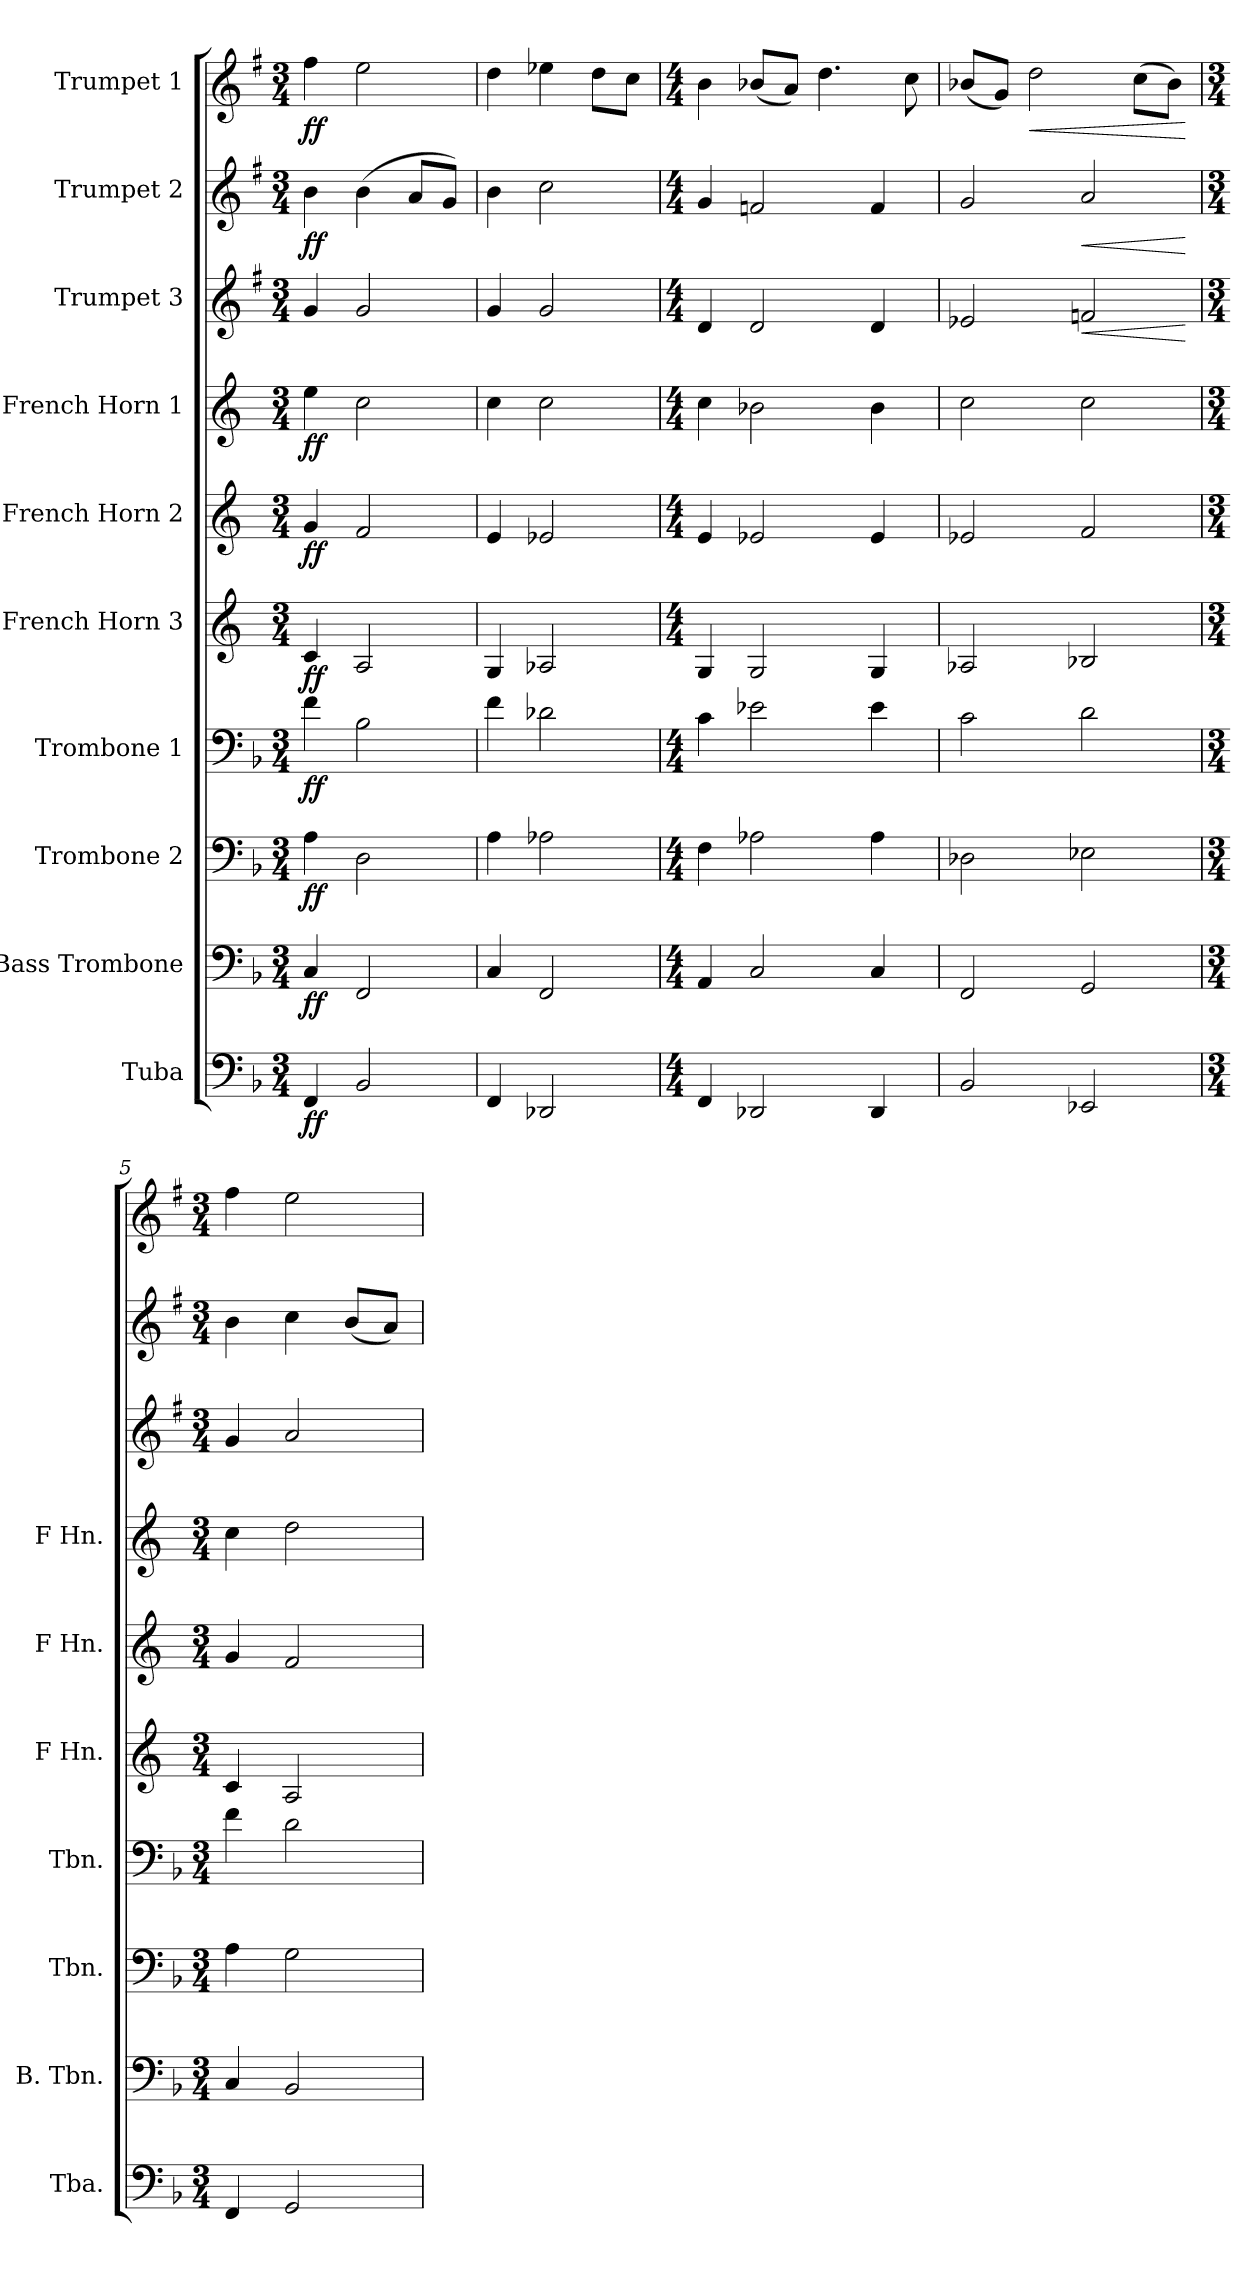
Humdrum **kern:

**kern	**dynam	**kern	**dynam	**kern	**dynam	**kern	**dynam	**kern	**dynam	**kern	**dynam	**kern	**dynam	**kern	**dynam	**kern	**dynam	**kern	**dynam
*part10	*part10	*part9	*part9	*part8	*part8	*part7	*part7	*part6	*part6	*part5	*part5	*part4	*part4	*part3	*part3	*part2	*part2	*part1	*part1
*staff10	*staff10	*staff9	*staff9	*staff8	*staff8	*staff7	*staff7	*staff6	*staff6	*staff5	*staff5	*staff4	*staff4	*staff3	*staff3	*staff2	*staff2	*staff1	*staff1
*I"Tuba	*	*I"Bass Trombone	*	*I"Trombone 2	*	*I"Trombone 1	*	*I"French Horn 3	*	*I"French Horn 2	*	*I"French Horn 1	*	*I"Trumpet 3	*	*I"Trumpet 2	*	*I"Trumpet 1	*
*I'Tba.	*	*I'B. Tbn.	*	*I'Tbn.	*	*I'Tbn.	*	*I'F Hn.	*	*I'F Hn.	*	*I'F Hn.	*	*	*	*	*	*	*
*clefF4	*	*clefF4	*	*clefF4	*	*clefF4	*	*clefG2	*	*clefG2	*	*clefG2	*	*clefG2	*	*clefG2	*	*clefG2	*
*	*	*	*	*	*	*	*	*ITrd4c7	*	*ITrd4c7	*	*ITrd4c7	*	*ITrd1c2	*	*ITrd1c2	*	*ITrd1c2	*
*k[b-]	*	*k[b-]	*	*k[b-]	*	*k[b-]	*	*k[b-]	*	*k[b-]	*	*k[b-]	*	*k[b-]	*	*k[b-]	*	*k[b-]	*
*M3/4	*	*M3/4	*	*M3/4	*	*M3/4	*	*M3/4	*	*M3/4	*	*M3/4	*	*M3/4	*	*M3/4	*	*M3/4	*
*MM70	*	*MM70	*	*MM70	*	*MM70	*	*MM70	*	*MM70	*	*MM70	*	*MM70	*	*MM70	*	*MM70	*
=1	=1	=1	=1	=1	=1	=1	=1	=1	=1	=1	=1	=1	=1	=1	=1	=1	=1	=1	=1
!	!LO:DY:b	!	!LO:DY:b	!	!LO:DY:b	!	!LO:DY:b	!	!LO:DY:b	!	!LO:DY:b	!	!LO:DY:b	!	!	!	!LO:DY:b	!	!LO:DY:b
4FF/	ff	4C/	ff	4A\	ff	4f\	ff	4F/	ff	4c/	ff	4a\	ff	4f/	.	4a\	ff	4ee\	ff
2BB-/	.	2FF/	.	2D\	.	2B-\	.	2D/	.	2B-/	.	2f\	.	2f/	.	(4a\	.	2dd\	.
.	.	.	.	.	.	.	.	.	.	.	.	.	.	.	.	8g/L	.	.	.
.	.	.	.	.	.	.	.	.	.	.	.	.	.	.	.	8f/J)	.	.	.
=2	=2	=2	=2	=2	=2	=2	=2	=2	=2	=2	=2	=2	=2	=2	=2	=2	=2	=2	=2
4FF/	.	4C/	.	4A\	.	4f\	.	4C/	.	4A/	.	4f\	.	4f/	.	4a\	.	4cc\	.
2DD-X/	.	2FF/	.	2A-X\	.	2d-X\	.	2D-X/	.	2A-X/	.	2f\	.	2f/	.	2b-\	.	4dd-X\	.
.	.	.	.	.	.	.	.	.	.	.	.	.	.	.	.	.	.	8cc\L	.
.	.	.	.	.	.	.	.	.	.	.	.	.	.	.	.	.	.	8b-\J	.
=3	=3	=3	=3	=3	=3	=3	=3	=3	=3	=3	=3	=3	=3	=3	=3	=3	=3	=3	=3
*M4/4	*	*M4/4	*	*M4/4	*	*M4/4	*	*M4/4	*	*M4/4	*	*M4/4	*	*M4/4	*	*M4/4	*	*M4/4	*
4FF/	.	4AA/	.	4F\	.	4c\	.	4C/	.	4A/	.	4f\	.	4c/	.	4f/	.	4a\	.
2DD-X/	.	2C/	.	2A-X\	.	2e-X\	.	2C/	.	2A-X/	.	2e-X\	.	2c/	.	2e-X/	.	(8a-X/L	.
.	.	.	.	.	.	.	.	.	.	.	.	.	.	.	.	.	.	8g/J)	.
.	.	.	.	.	.	.	.	.	.	.	.	.	.	.	.	.	.	4.cc\	.
4DD-/	.	4C/	.	4A-\	.	4e-\	.	4C/	.	4A-/	.	4e-\	.	4c/	.	4e-/	.	.	.
.	.	.	.	.	.	.	.	.	.	.	.	.	.	.	.	.	.	8b-\	.
=4	=4	=4	=4	=4	=4	=4	=4	=4	=4	=4	=4	=4	=4	=4	=4	=4	=4	=4	=4
2BB-/	.	2FF/	.	2D-X\	.	2c\	.	2D-X/	.	2A-X/	.	2f\	.	2d-X/	.	2f/	.	(8a-X/L	.
.	.	.	.	.	.	.	.	.	.	.	.	.	.	.	.	.	.	8f/J)	.
!	!	!	!	!	!	!	!	!	!	!	!	!	!	!	!	!	!	!	!LO:HP:b
.	.	.	.	.	.	.	.	.	.	.	.	.	.	.	.	.	.	2cc\	<
!	!	!	!	!	!	!	!	!	!	!	!	!	!	!	!LO:HP:b	!	!LO:HP:b	!	!
2EE-X/	.	2GG/	.	2E-X\	.	2d\	.	2E-X/	.	2B-/	.	2f\	.	2e-X/	<	2g/	<	.	.
.	.	.	.	.	.	.	.	.	.	.	.	.	.	.	.	.	.	(8b-\L	.
.	.	.	.	.	.	.	.	.	.	.	.	.	.	.	.	.	.	8a-\J)	.
.	.	.	.	.	.	.	.	.	.	.	.	.	.	.	[	.	[	.	[
=5	=5	=5	=5	=5	=5	=5	=5	=5	=5	=5	=5	=5	=5	=5	=5	=5	=5	=5	=5
*M3/4	*	*M3/4	*	*M3/4	*	*M3/4	*	*M3/4	*	*M3/4	*	*M3/4	*	*M3/4	*	*M3/4	*	*M3/4	*
4FF/	.	4C/	.	4A\	.	4f\	.	4F/	.	4c/	.	4f\	.	4f/	.	4a\	.	4ee\	.
2GG/	.	2BB-/	.	2G\	.	2d\	.	2D/	.	2B-/	.	2g\	.	2g/	.	4b-\	.	2dd\	.
.	.	.	.	.	.	.	.	.	.	.	.	.	.	.	.	(8a/L	.	.	.
.	.	.	.	.	.	.	.	.	.	.	.	.	.	.	.	8g/J)	.	.	.
=	=	=	=	=	=	=	=	=	=	=	=	=	=	=	=	=	=	=	=
*-	*-	*-	*-	*-	*-	*-	*-	*-	*-	*-	*-	*-	*-	*-	*-	*-	*-	*-	*-
